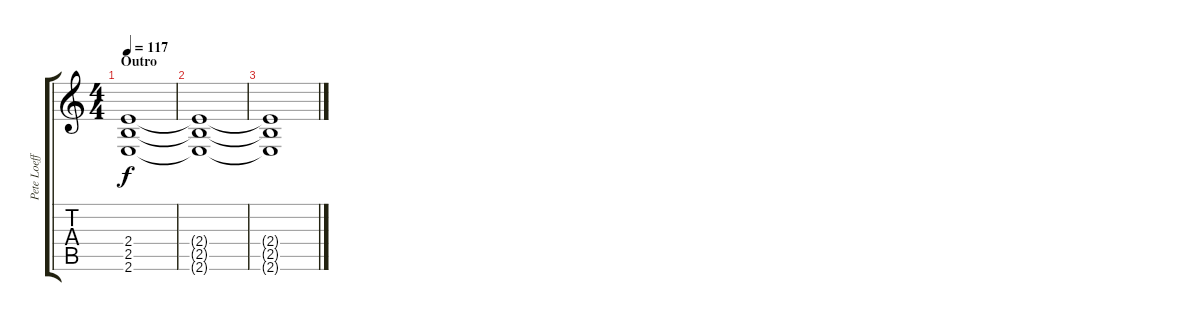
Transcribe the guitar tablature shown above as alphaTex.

\track ("Pete Loeffler - Distortion Guitar(left)" "Pete Loeff") {instrument distortionguitar}
\staff {score tabs}
\tuning (E4 B3 G3 D3 A2 D2) {hide}
\ts (4 4)
\section ("" "Outro")
\tempo 117
\clef g2
\ks c
(2.4 2.5 2.6).1{dy f} |
(2.4{t} 2.5{t} 2.6{t}).1 |
(2.4{t} 2.5{t} 2.6{t}).1
